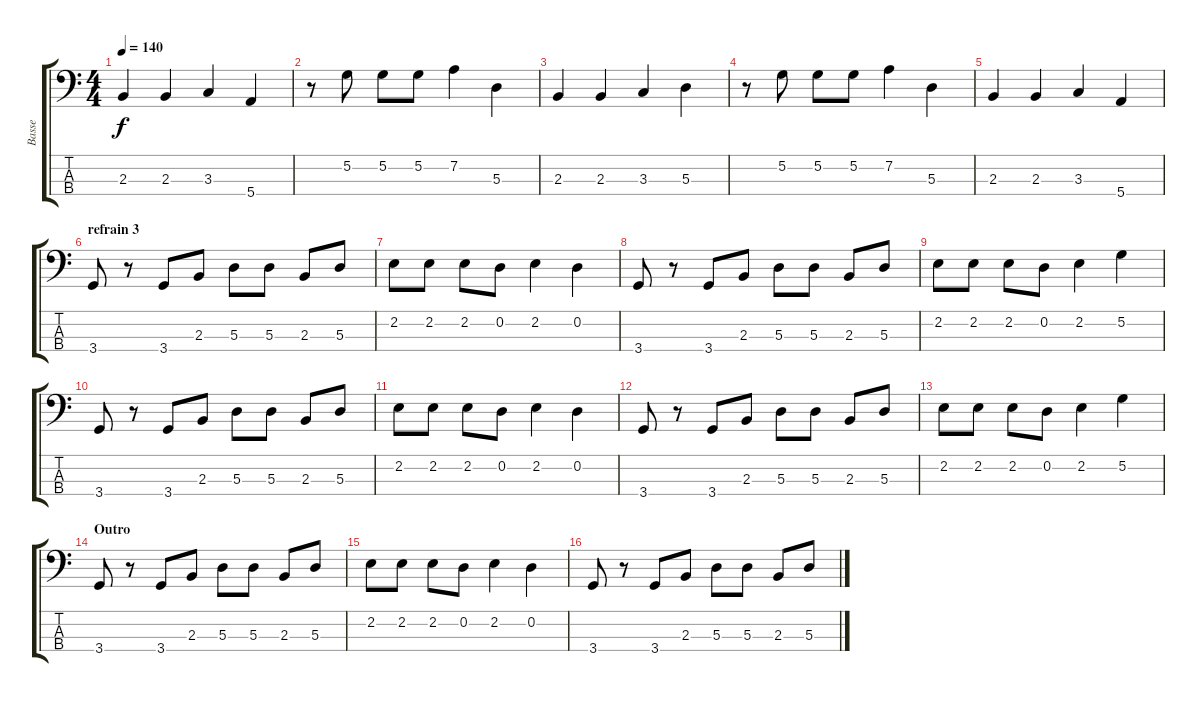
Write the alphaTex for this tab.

\track ("Basse" "Basse") {instrument electricbasspick}
\staff {score tabs}
\tuning (G2 D2 A1 E1) {hide}
\ts (4 4)
\tempo 140
\clef f4
\ks c
2.3.4{dy f} 2.3.4 3.3.4 5.4.4 |
r.8 5.2.8 5.2.8 5.2.8 7.2.4 5.3.4 |
2.3.4 2.3.4 3.3.4 5.3.4 |
r.8 5.2.8 5.2.8 5.2.8 7.2.4 5.3.4 |
2.3.4 2.3.4 3.3.4 5.4.4 |
\section ("" "refrain 3")
3.4.8 r.8 3.4.8 2.3.8 5.3.8 5.3.8 2.3.8 5.3.8 |
2.2.8 2.2.8 2.2.8 0.2.8 2.2.4 0.2.4 |
3.4.8 r.8 3.4.8 2.3.8 5.3.8 5.3.8 2.3.8 5.3.8 |
2.2.8 2.2.8 2.2.8 0.2.8 2.2.4 5.2.4 |
3.4.8 r.8 3.4.8 2.3.8 5.3.8 5.3.8 2.3.8 5.3.8 |
2.2.8 2.2.8 2.2.8 0.2.8 2.2.4 0.2.4 |
3.4.8 r.8 3.4.8 2.3.8 5.3.8 5.3.8 2.3.8 5.3.8 |
2.2.8 2.2.8 2.2.8 0.2.8 2.2.4 5.2.4 |
\section ("" "Outro")
3.4.8 r.8 3.4.8 2.3.8 5.3.8 5.3.8 2.3.8 5.3.8 |
2.2.8 2.2.8 2.2.8 0.2.8 2.2.4 0.2.4 |
3.4.8 r.8 3.4.8 2.3.8 5.3.8 5.3.8 2.3.8 5.3.8
